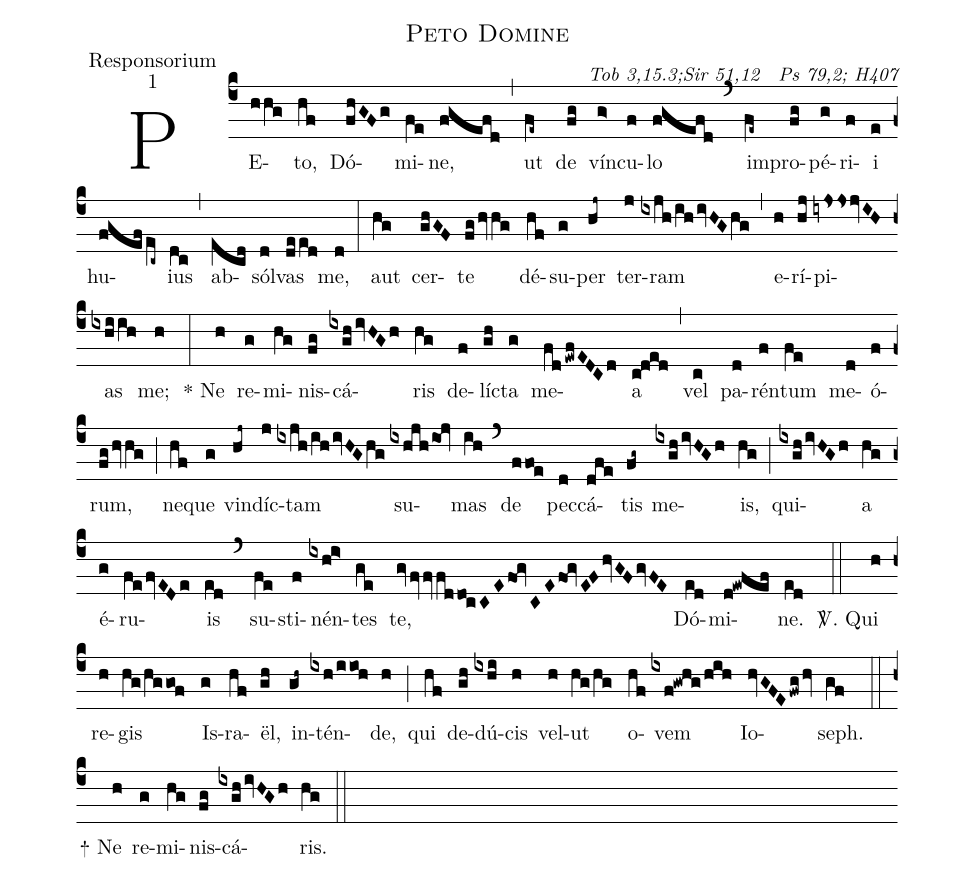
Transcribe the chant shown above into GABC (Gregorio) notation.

name:Peto Domine;
office-part:Responsorium;
mode:1;
commentary:Tob 3,15.3;Sir 51,12 ꝟ Ps 79,2; H407;
%%
(c4) PE(hhg)to,(hf) Dó(fhGFg)mi(fe)ne,(fgefd) (,) ut(fe~) de(fg) vín(g>)cu(f)lo(fgefd) (`) im(fe~)pro(fg)pé(g)ri(f)i(e) hu(fgef/ec~)ius(dc) (,) ab(ecd)sól(d)vas(de/ed) me,(d) (:) aut(hg) cer(ghGF)te(fghvhg) dé(hf)su(g)per(hj~) ter(j)ram(ixjh/ihivHGhg) (,) e(h)rí(hj)pi(iyjssjvIH)as(ixhi/ih) me;(h) (:)
<sp>*</sp> Ne(h) re(g)mi(hg)nis(fg)cá(ixghivHGh)ris(hg) de(f)líc(gh)ta(g) me(fdewfEDCd)a(c!ded) (,) vel(c) pa(d)rén(f)tum(fe) me(d)ó(f)rum,(fghvhg) (;) ne(hf)que(g) vin(hj~)díc(j)tam(ixjh/ihivHGhg) su(ixhjh/ioj)mas(ih) (`) de(ffoe) pec(d)cá(dfe)tis(fg~) me(ixghivHGh)is,(hg) (;)
qui(ixghivHGh)a(hg) é(g)ru(fefvEDe)is(ed) (`) su(fe)sti(f)nén(ixhi>)tes(ge) te,(gvfvvfddoc/CEfog/CEfog/EFhvGFgvFE) Dó(ed)mi(d!ewfef)ne.(ed) (::)

<sp>V/</sp>. Qui(h) re(h)gis(hg/hggof) Is(g)ra(hf)ël,(gh) in(gh~)tén(ixh/iioh)de,(h) (;) qui(hf) de(gh)dú(ixhi)cis(h) vel(h)ut(hg/hg) o(hf)vem(ixf!gwhg/hih) Io(hvGFEfwghv)seph.(gf) (::)

<sp>+</sp> Ne(h) re(g)mi(hg)nis(fg)cá(ixghivHGh)ris.(hg) (::)
